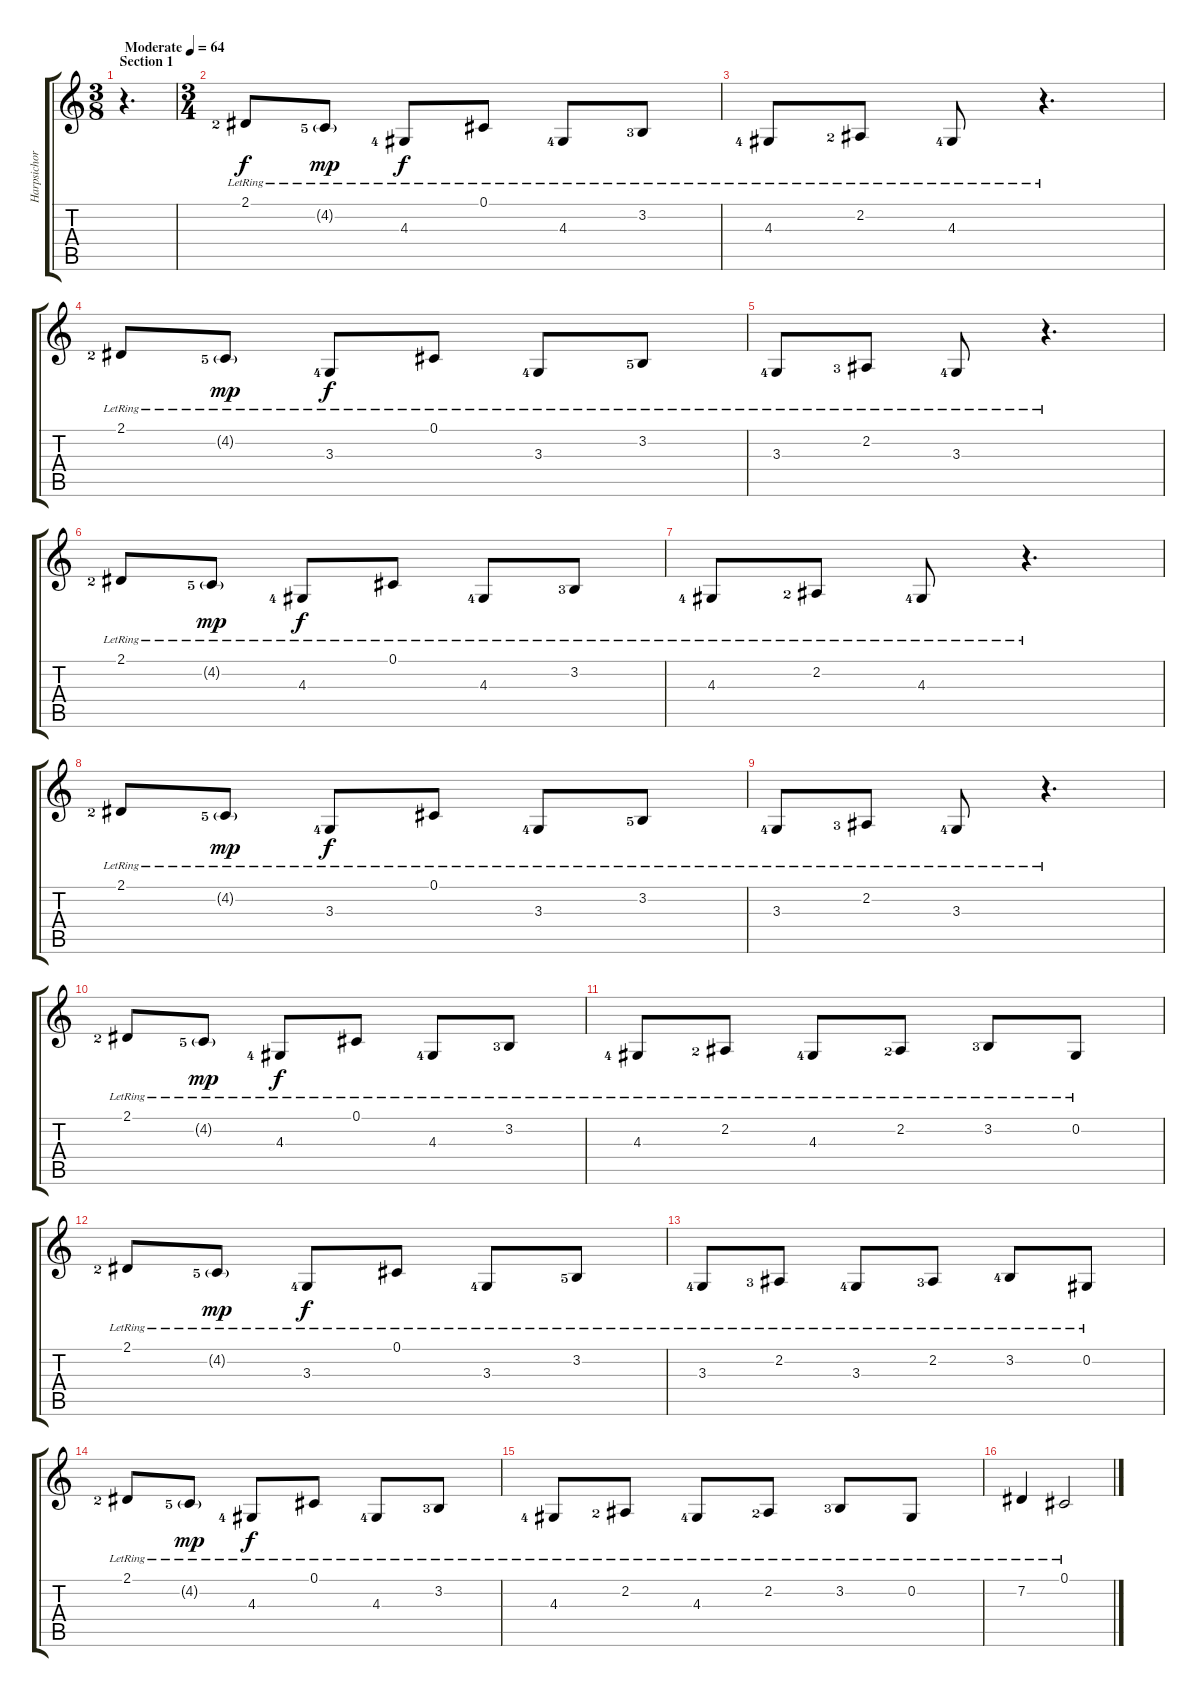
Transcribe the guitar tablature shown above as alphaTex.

\track ("Harpsichord Arranged for Guitar" "Harpsichor") {instrument harpsichord}
\staff {score tabs}
\tuning (Db4 Ab3 E3 B2 Gb2 Db2) {hide}
\ts (3 8)
\section ("" "Section 1")
\tempo (64 "Moderate")
\clef g2
\ks c
r.4{d dy f instrument harpsichord} |
\ts (3 4)
2.1{lr lf 2}.8 4.2{g lr lf 5}.8{dy mp} 4.3{lr lf 4}.8{dy f} 0.1{lr}.8 4.3{lr lf 4}.8 3.2{lr lf 3}.8 |
4.3{lr lf 4}.8 2.2{lr lf 2}.8 4.3{lr lf 4}.8 r.4{d} |
2.1{lr lf 2}.8 4.2{g lr lf 5}.8{dy mp} 3.3{lr lf 4}.8{dy f} 0.1{lr}.8 3.3{lr lf 4}.8 3.2{lr lf 5}.8 |
3.3{lr lf 4}.8 2.2{lr lf 3}.8 3.3{lr lf 4}.8 r.4{d} |
2.1{lr lf 2}.8 4.2{g lr lf 5}.8{dy mp} 4.3{lr lf 4}.8{dy f} 0.1{lr}.8 4.3{lr lf 4}.8 3.2{lr lf 3}.8 |
4.3{lr lf 4}.8 2.2{lr lf 2}.8 4.3{lr lf 4}.8 r.4{d} |
2.1{lr lf 2}.8 4.2{g lr lf 5}.8{dy mp} 3.3{lr lf 4}.8{dy f} 0.1{lr}.8 3.3{lr lf 4}.8 3.2{lr lf 5}.8 |
3.3{lr lf 4}.8 2.2{lr lf 3}.8 3.3{lr lf 4}.8 r.4{d} |
2.1{lr lf 2}.8 4.2{g lr lf 5}.8{dy mp} 4.3{lr lf 4}.8{dy f} 0.1{lr}.8 4.3{lr lf 4}.8 3.2{lr lf 3}.8 |
4.3{lr lf 4}.8 2.2{lr lf 2}.8 4.3{lr lf 4}.8 2.2{lr lf 2}.8 3.2{lr lf 3}.8 0.2{lr}.8 |
2.1{lr lf 2}.8 4.2{g lr lf 5}.8{dy mp} 3.3{lr lf 4}.8{dy f} 0.1{lr}.8 3.3{lr lf 4}.8 3.2{lr lf 5}.8 |
3.3{lr lf 4}.8 2.2{lr lf 3}.8 3.3{lr lf 4}.8 2.2{lr lf 3}.8 3.2{lr lf 4}.8 0.2{lr}.8 |
2.1{lr lf 2}.8 4.2{g lr lf 5}.8{dy mp} 4.3{lr lf 4}.8{dy f} 0.1{lr}.8 4.3{lr lf 4}.8 3.2{lr lf 3}.8 |
4.3{lr lf 4}.8 2.2{lr lf 2}.8 4.3{lr lf 4}.8 2.2{lr lf 2}.8 3.2{lr lf 3}.8 0.2{lr}.8 |
7.2{lr}.4 0.1{lr}.2
